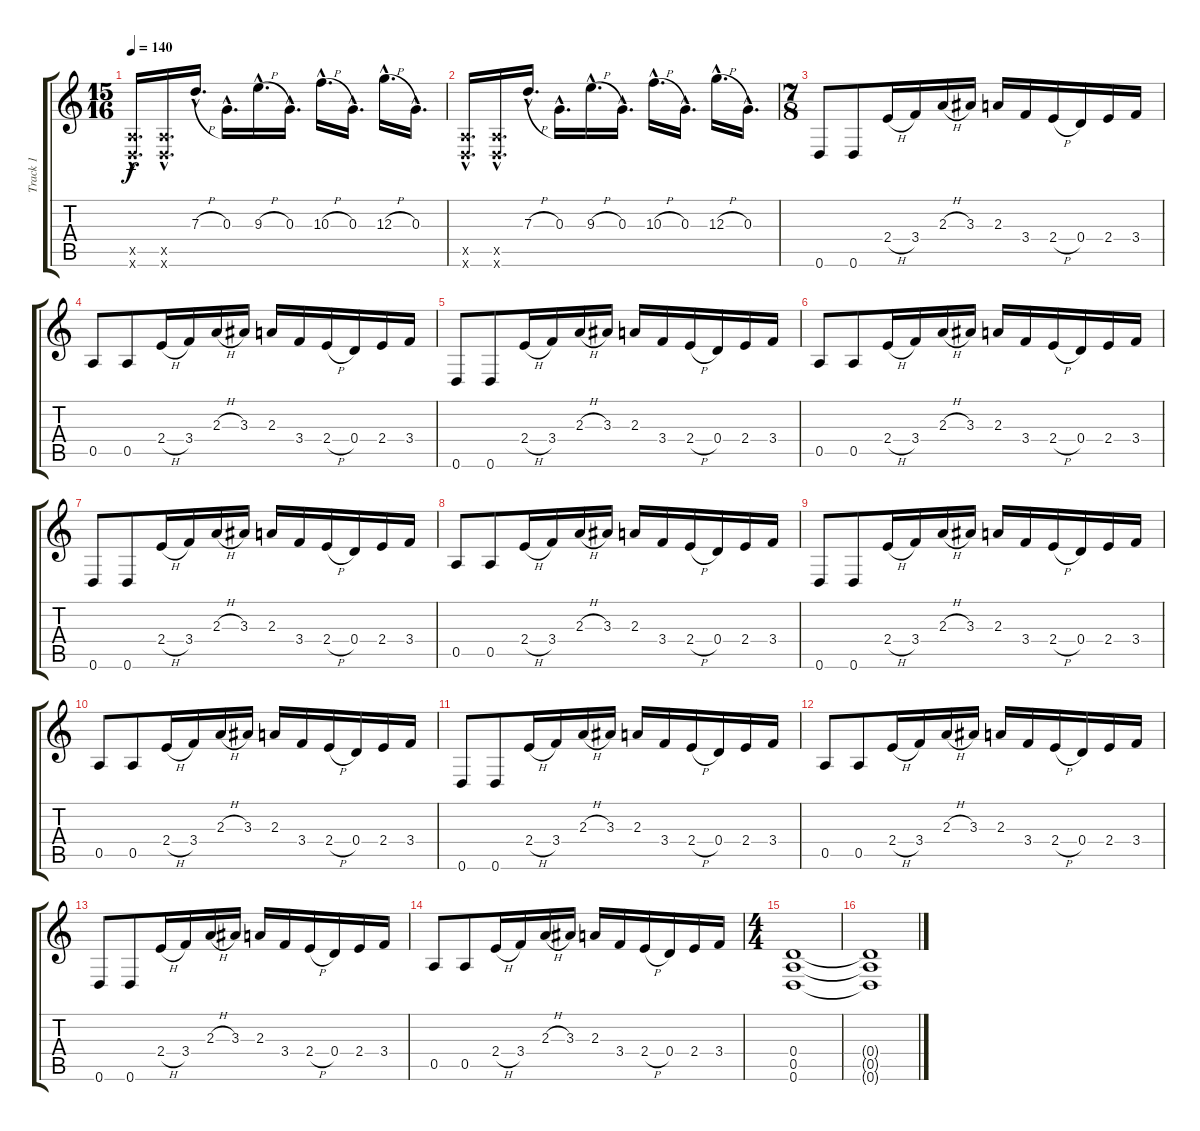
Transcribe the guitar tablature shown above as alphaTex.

\track ("Track 1" "Track 1") {instrument distortionguitar}
\staff {score tabs}
\tuning (E4 B3 G3 D3 A2 D2) {hide}
\ts (15 16)
\tempo 140
\clef g2
\ks c
(0.5{hac x} 0.6{hac x}).16{d dy f} (0.5{hac x} 0.6{hac x}).16{d} 7.3{h hac}.16{d} 0.3{hac}.16{d} 9.3{h hac}.16{d} 0.3{hac}.16{d} 10.3{h hac}.16{d} 0.3{hac}.16{d} 12.3{h hac}.16{d} 0.3{hac}.16{d} |
(0.5{hac x} 0.6{hac x}).16{d} (0.5{hac x} 0.6{hac x}).16{d} 7.3{h hac}.16{d} 0.3{hac}.16{d} 9.3{h hac}.16{d} 0.3{hac}.16{d} 10.3{h hac}.16{d} 0.3{hac}.16{d} 12.3{h hac}.16{d} 0.3{hac}.16{d} |
\ts (7 8)
0.6.8 0.6.8 2.4{h}.16 3.4.16 2.3{h}.16 3.3.16 2.3.16 3.4.16 2.4{h}.16 0.4.16 2.4.16 3.4.16 |
0.5.8 0.5.8 2.4{h}.16 3.4.16 2.3{h}.16 3.3.16 2.3.16 3.4.16 2.4{h}.16 0.4.16 2.4.16 3.4.16 |
0.6.8 0.6.8 2.4{h}.16 3.4.16 2.3{h}.16 3.3.16 2.3.16 3.4.16 2.4{h}.16 0.4.16 2.4.16 3.4.16 |
0.5.8 0.5.8 2.4{h}.16 3.4.16 2.3{h}.16 3.3.16 2.3.16 3.4.16 2.4{h}.16 0.4.16 2.4.16 3.4.16 |
0.6.8 0.6.8 2.4{h}.16 3.4.16 2.3{h}.16 3.3.16 2.3.16 3.4.16 2.4{h}.16 0.4.16 2.4.16 3.4.16 |
0.5.8 0.5.8 2.4{h}.16 3.4.16 2.3{h}.16 3.3.16 2.3.16 3.4.16 2.4{h}.16 0.4.16 2.4.16 3.4.16 |
0.6.8 0.6.8 2.4{h}.16 3.4.16 2.3{h}.16 3.3.16 2.3.16 3.4.16 2.4{h}.16 0.4.16 2.4.16 3.4.16 |
0.5.8 0.5.8 2.4{h}.16 3.4.16 2.3{h}.16 3.3.16 2.3.16 3.4.16 2.4{h}.16 0.4.16 2.4.16 3.4.16 |
0.6.8 0.6.8 2.4{h}.16 3.4.16 2.3{h}.16 3.3.16 2.3.16 3.4.16 2.4{h}.16 0.4.16 2.4.16 3.4.16 |
0.5.8 0.5.8 2.4{h}.16 3.4.16 2.3{h}.16 3.3.16 2.3.16 3.4.16 2.4{h}.16 0.4.16 2.4.16 3.4.16 |
0.6.8 0.6.8 2.4{h}.16 3.4.16 2.3{h}.16 3.3.16 2.3.16 3.4.16 2.4{h}.16 0.4.16 2.4.16 3.4.16 |
0.5.8 0.5.8 2.4{h}.16 3.4.16 2.3{h}.16 3.3.16 2.3.16 3.4.16 2.4{h}.16 0.4.16 2.4.16 3.4.16 |
\ts (4 4)
(0.4 0.5 0.6).1 |
(0.4{t} 0.5{t} 0.6{t}).1
